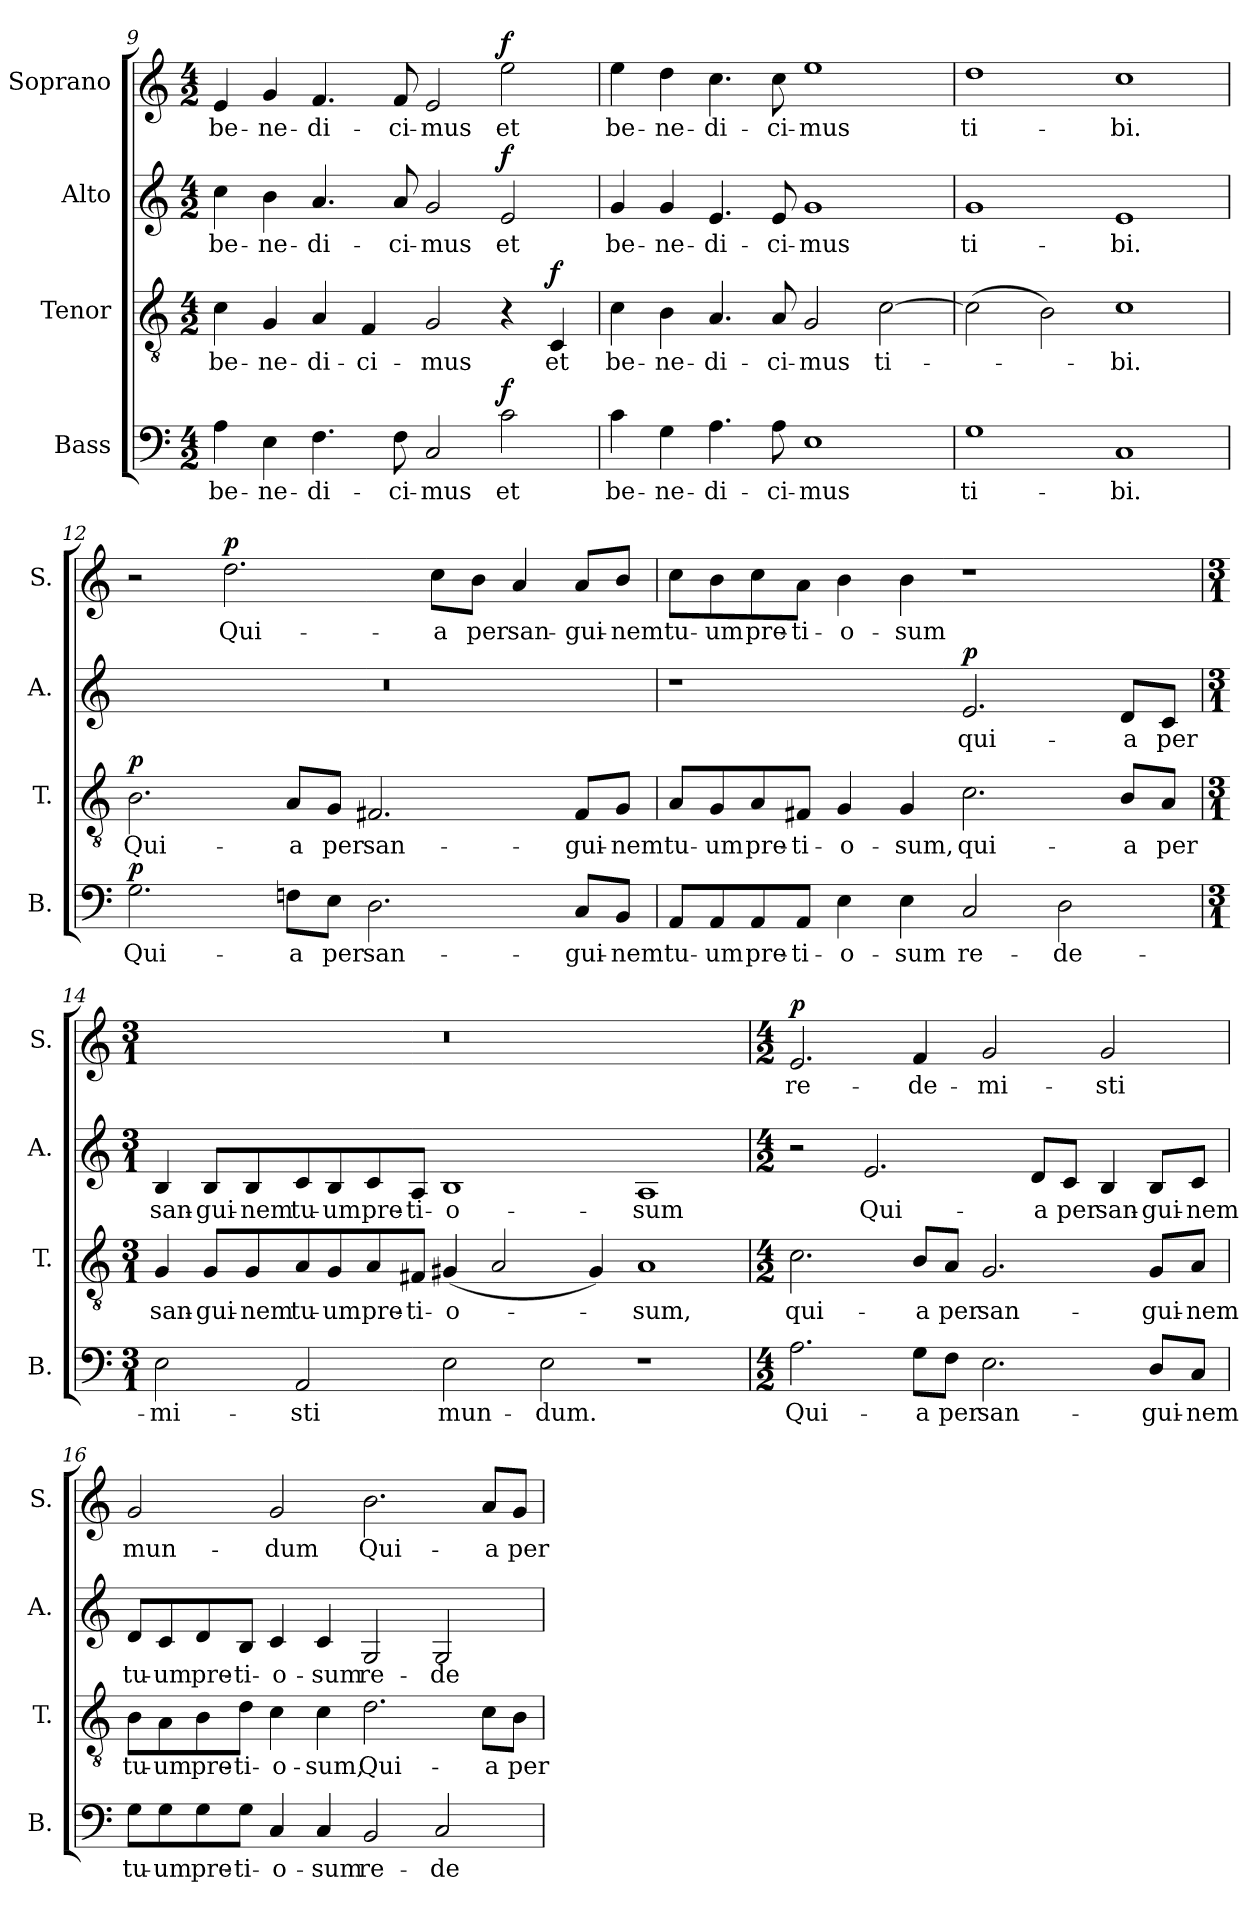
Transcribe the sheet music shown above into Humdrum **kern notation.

**kern	**text	**dynam	**kern	**text	**dynam	**kern	**text	**dynam	**kern	**text	**dynam
*part4	*part4	*part4	*part3	*part3	*part3	*part2	*part2	*part2	*part1	*part1	*part1
*staff4	*staff4	*staff4	*staff3	*staff3	*staff3	*staff2	*staff2	*staff2	*staff1	*staff1	*staff1
*I"Bass	*	*	*I"Tenor	*	*	*I"Alto	*	*	*I"Soprano	*	*
*I'B.	*	*	*I'T.	*	*	*I'A.	*	*	*I'S.	*	*
*clefF4	*	*	*clefGv2	*	*	*clefG2	*	*	*clefG2	*	*
*	*	*	*ITrd7c12	*	*	*	*	*	*	*	*
*k[]	*	*	*k[]	*	*	*k[]	*	*	*k[]	*	*
*C:	*	*	*C:	*	*	*C:	*	*	*C:	*	*
*M4/2	*	*	*M4/2	*	*	*M4/2	*	*	*M4/2	*	*
=9	=9	=9	=9	=9	=9	=9	=9	=9	=9	=9	=9
!	!LO:LY:b	!	!	!LO:LY:b	!	!	!LO:LY:b	!	!	!LO:LY:b	!
4A\	be-	.	4C\	be-	.	4cc\	be-	.	4e/	be-	.
!	!LO:LY:b	!	!	!LO:LY:b	!	!	!LO:LY:b	!	!	!LO:LY:b	!
4E\	-ne-	.	4GG/	-ne-	.	4b\	-ne-	.	4g/	-ne-	.
!	!LO:LY:b	!	!	!LO:LY:b	!	!	!LO:LY:b	!	!	!LO:LY:b	!
4.F\	-di-	.	4AA/	-di-	.	4.a/	-di-	.	4.f/	-di-	.
!	!	!	!	!LO:LY:b	!	!	!	!	!	!	!
.	.	.	4FF/	-ci-	.	.	.	.	.	.	.
!	!LO:LY:b	!	!	!	!	!	!LO:LY:b	!	!	!LO:LY:b	!
8F\	-ci-	.	.	.	.	8a/	-ci-	.	8f/	-ci-	.
!	!LO:LY:b	!	!	!LO:LY:b	!	!	!LO:LY:b	!	!	!LO:LY:b	!
2C/	-mus	.	2GG/	-mus	.	2g/	-mus	.	2e/	-mus	.
!	!LO:LY:b	!LO:DY:a	!	!	!	!	!LO:LY:b	!LO:DY:a	!	!LO:LY:b	!LO:DY:a
2c\	et	f	4r	.	.	2e/	et	f	2ee\	et	f
!	!	!	!	!LO:LY:b	!LO:DY:a	!	!	!	!	!	!
.	.	.	4CC/	et	f	.	.	.	.	.	.
!!LO:PB:g=z
=10	=10	=10	=10	=10	=10	=10	=10	=10	=10	=10	=10
!	!LO:LY:b	!	!	!LO:LY:b	!	!	!LO:LY:b	!	!	!LO:LY:b	!
4c\	be-	.	4C\	be-	.	4g/	be-	.	4ee\	be-	.
!	!LO:LY:b	!	!	!LO:LY:b	!	!	!LO:LY:b	!	!	!LO:LY:b	!
4G\	-ne-	.	4BB\	-ne-	.	4g/	-ne-	.	4dd\	-ne-	.
!	!LO:LY:b	!	!	!LO:LY:b	!	!	!LO:LY:b	!	!	!LO:LY:b	!
4.A\	-di-	.	4.AA/	-di-	.	4.e/	-di-	.	4.cc\	-di-	.
!	!LO:LY:b	!	!	!LO:LY:b	!	!	!LO:LY:b	!	!	!LO:LY:b	!
8A\	-ci-	.	8AA/	-ci-	.	8e/	-ci-	.	8cc\	-ci-	.
!	!LO:LY:b	!	!	!LO:LY:b	!	!	!LO:LY:b	!	!	!LO:LY:b	!
1E	-mus	.	2GG/	-mus	.	1g	-mus	.	1ee	-mus	.
!	!	!	!	!LO:LY:b	!	!	!	!	!	!	!
.	.	.	[>2C\	ti-	.	.	.	.	.	.	.
=11	=11	=11	=11	=11	=11	=11	=11	=11	=11	=11	=11
!	!LO:LY:b	!	!	!	!	!	!LO:LY:b	!	!	!LO:LY:b	!
1G	ti-	.	(>2C\]	.	.	1g	ti-	.	1dd	ti-	.
.	.	.	2BB\)	.	.	.	.	.	.	.	.
!	!LO:LY:b	!	!	!LO:LY:b	!	!	!LO:LY:b	!	!	!LO:LY:b	!
1C	-bi.	.	1C	-bi.	.	1e	-bi.	.	1cc	-bi.	.
=12	=12	=12	=12	=12	=12	=12	=12	=12	=12	=12	=12
!	!LO:LY:b	!LO:DY:a	!	!LO:LY:b	!LO:DY:a	!LO:N:vis=1	!	!	!	!	!
2.G\	Qui-	p	2.BB\	Qui-	p	0r	.	.	2r	.	.
!	!	!	!	!	!	!	!	!	!	!LO:LY:b	!LO:DY:a
.	.	.	.	.	.	.	.	.	2.dd\	Qui-	p
!	!LO:LY:b	!	!	!LO:LY:b	!	!	!	!	!	!	!
8Fn\L	-a	.	8AA/L	-a	.	.	.	.	.	.	.
!	!LO:LY:b	!	!	!LO:LY:b	!	!	!	!	!	!	!
8E\J	per	.	8GG/J	per	.	.	.	.	.	.	.
!	!LO:LY:b	!	!	!LO:LY:b	!	!	!	!	!	!	!
2.D\	san-	.	2.FF#X/	san-	.	.	.	.	.	.	.
!	!	!	!	!	!	!	!	!	!	!LO:LY:b	!
.	.	.	.	.	.	.	.	.	8cc\L	-a	.
!	!	!	!	!	!	!	!	!	!	!LO:LY:b	!
.	.	.	.	.	.	.	.	.	8b\J	per	.
!	!	!	!	!	!	!	!	!	!	!LO:LY:b	!
.	.	.	.	.	.	.	.	.	4a/	san-	.
!	!LO:LY:b	!	!	!LO:LY:b	!	!	!	!	!	!LO:LY:b	!
8C/L	-gui-	.	8FF#/L	-gui-	.	.	.	.	8a/L	-gui-	.
!	!LO:LY:b	!	!	!LO:LY:b	!	!	!	!	!	!LO:LY:b	!
8BB/J	-nem	.	8GG/J	-nem	.	.	.	.	8b/J	-nem	.
=13	=13	=13	=13	=13	=13	=13	=13	=13	=13	=13	=13
!	!LO:LY:b	!	!	!LO:LY:b	!	!	!	!	!	!LO:LY:b	!
8AA/L	tu-	.	8AA/L	tu-	.	1r	.	.	8cc\L	tu-	.
!	!LO:LY:b	!	!	!LO:LY:b	!	!	!	!	!	!LO:LY:b	!
8AA/	-um	.	8GG/	-um	.	.	.	.	8b\	-um	.
!	!LO:LY:b	!	!	!LO:LY:b	!	!	!	!	!	!LO:LY:b	!
8AA/	pre-	.	8AA/	pre-	.	.	.	.	8cc\	pre-	.
!	!LO:LY:b	!	!	!LO:LY:b	!	!	!	!	!	!LO:LY:b	!
8AA/J	-ti-	.	8FF#X/J	-ti-	.	.	.	.	8a\J	-ti-	.
!	!LO:LY:b	!	!	!LO:LY:b	!	!	!	!	!	!LO:LY:b	!
4E\	-o-	.	4GG/	-o-	.	.	.	.	4b\	-o-	.
!	!LO:LY:b	!	!	!LO:LY:b	!	!	!	!	!	!LO:LY:b	!
4E\	-sum	.	4GG/	-sum,	.	.	.	.	4b\	-sum	.
!	!LO:LY:b	!	!	!LO:LY:b	!	!	!LO:LY:b	!LO:DY:a	!	!	!
2C/	re-	.	2.C\	qui-	.	2.e/	qui-	p	1r	.	.
!	!LO:LY:b	!	!	!	!	!	!	!	!	!	!
2D\	-de-	.	.	.	.	.	.	.	.	.	.
!	!	!	!	!LO:LY:b	!	!	!LO:LY:b	!	!	!	!
.	.	.	8BB/L	-a	.	8d/L	-a	.	.	.	.
!	!	!	!	!LO:LY:b	!	!	!LO:LY:b	!	!	!	!
.	.	.	8AA/J	per	.	8c/J	per	.	.	.	.
!!LO:LB:g=z
=14	=14	=14	=14	=14	=14	=14	=14	=14	=14	=14	=14
*M3/1	*	*	*M3/1	*	*	*M3/1	*	*	*M3/1	*	*
!	!LO:LY:b	!	!	!LO:LY:b	!	!	!LO:LY:b	!	!LO:N:vis=1	!	!
2E\	-mi-	.	4GG/	san-	.	4B/	san-	.	0.r	.	.
!	!	!	!	!LO:LY:b	!	!	!LO:LY:b	!	!	!	!
.	.	.	8GG/L	-gui-	.	8B/L	-gui-	.	.	.	.
!	!	!	!	!LO:LY:b	!	!	!LO:LY:b	!	!	!	!
.	.	.	8GG/	-nem	.	8B/	-nem	.	.	.	.
!	!LO:LY:b	!	!	!LO:LY:b	!	!	!LO:LY:b	!	!	!	!
2AA/	-sti	.	8AA/	tu-	.	8c/	tu-	.	.	.	.
!	!	!	!	!LO:LY:b	!	!	!LO:LY:b	!	!	!	!
.	.	.	8GG/	-um	.	8B/	-um	.	.	.	.
!	!	!	!	!LO:LY:b	!	!	!LO:LY:b	!	!	!	!
.	.	.	8AA/	pre-	.	8c/	pre-	.	.	.	.
!	!	!	!	!LO:LY:b	!	!	!LO:LY:b	!	!	!	!
.	.	.	8FF#X/J	-ti-	.	8A/J	-ti-	.	.	.	.
!	!LO:LY:b	!	!	!LO:LY:b	!	!	!LO:LY:b	!	!	!	!
2E\	mun-	.	(<4GG#X/	-o-	.	1B	-o-	.	.	.	.
.	.	.	2AA/	.	.	.	.	.	.	.	.
!	!LO:LY:b	!	!	!	!	!	!	!	!	!	!
2E\	-dum.	.	.	.	.	.	.	.	.	.	.
.	.	.	4GG#/)	.	.	.	.	.	.	.	.
!	!	!	!	!LO:LY:b	!	!	!LO:LY:b	!	!	!	!
1r	.	.	1AA	-sum,	.	1A	-sum	.	.	.	.
=15	=15	=15	=15	=15	=15	=15	=15	=15	=15	=15	=15
*M4/2	*	*	*M4/2	*	*	*M4/2	*	*	*M4/2	*	*
!	!LO:LY:b	!	!	!LO:LY:b	!	!	!	!	!	!LO:LY:b	!LO:DY:a
2.A\	Qui-	.	2.C\	qui-	.	2r	.	.	2.e/	re-	p
!	!	!	!	!	!	!	!LO:LY:b	!	!	!	!
.	.	.	.	.	.	2.e/	Qui-	.	.	.	.
!	!LO:LY:b	!	!	!LO:LY:b	!	!	!	!	!	!LO:LY:b	!
8G\L	-a	.	8BB/L	-a	.	.	.	.	4f/	-de-	.
!	!LO:LY:b	!	!	!LO:LY:b	!	!	!	!	!	!	!
8F\J	per	.	8AA/J	per	.	.	.	.	.	.	.
!	!LO:LY:b	!	!	!LO:LY:b	!	!	!	!	!	!LO:LY:b	!
2.E\	san-	.	2.GG/	san-	.	.	.	.	2g/	-mi-	.
!	!	!	!	!	!	!	!LO:LY:b	!	!	!	!
.	.	.	.	.	.	8d/L	-a	.	.	.	.
!	!	!	!	!	!	!	!LO:LY:b	!	!	!	!
.	.	.	.	.	.	8c/J	per	.	.	.	.
!	!	!	!	!	!	!	!LO:LY:b	!	!	!LO:LY:b	!
.	.	.	.	.	.	4B/	san-	.	2g/	-sti	.
!	!LO:LY:b	!	!	!LO:LY:b	!	!	!LO:LY:b	!	!	!	!
8D/L	-gui-	.	8GG/L	-gui-	.	8B/L	-gui-	.	.	.	.
!	!LO:LY:b	!	!	!LO:LY:b	!	!	!LO:LY:b	!	!	!	!
8C/J	-nem	.	8AA/J	-nem	.	8c/J	-nem	.	.	.	.
!!LO:LB:g=z
=16	=16	=16	=16	=16	=16	=16	=16	=16	=16	=16	=16
!	!LO:LY:b	!	!	!LO:LY:b	!	!	!LO:LY:b	!	!	!LO:LY:b	!
8G\L	tu-	.	8BB\L	tu-	.	8d/L	tu-	.	2g/	mun-	.
!	!LO:LY:b	!	!	!LO:LY:b	!	!	!LO:LY:b	!	!	!	!
8G\	-um	.	8AA\	-um	.	8c/	-um	.	.	.	.
!	!LO:LY:b	!	!	!LO:LY:b	!	!	!LO:LY:b	!	!	!	!
8G\	pre-	.	8BB\	pre-	.	8d/	pre-	.	.	.	.
!	!LO:LY:b	!	!	!LO:LY:b	!	!	!LO:LY:b	!	!	!	!
8G\J	-ti-	.	8D\J	-ti-	.	8B/J	-ti-	.	.	.	.
!	!LO:LY:b	!	!	!LO:LY:b	!	!	!LO:LY:b	!	!	!LO:LY:b	!
4C/	-o-	.	4C\	-o-	.	4c/	-o-	.	2g/	-dum	.
!	!LO:LY:b	!	!	!LO:LY:b	!	!	!LO:LY:b	!	!	!	!
4C/	-sum	.	4C\	-sum,	.	4c/	-sum	.	.	.	.
!	!LO:LY:b	!	!	!LO:LY:b	!	!	!LO:LY:b	!	!	!LO:LY:b	!
2BB/	re-	.	2.D\	Qui-	.	2G/	re-	.	2.b\	Qui-	.
!	!LO:LY:b	!	!	!	!	!	!LO:LY:b	!	!	!	!
2C/	-de-	.	.	.	.	2G/	-de	.	.	.	.
!	!	!	!	!LO:LY:b	!	!	!	!	!	!LO:LY:b	!
.	.	.	8C\L	-a	.	.	.	.	8a/L	-a	.
!	!	!	!	!LO:LY:b	!	!	!	!	!	!LO:LY:b	!
.	.	.	8BB\J	per	.	.	.	.	8g/J	per	.
=	=	=	=	=	=	=	=	=	=	=	=
*-	*-	*-	*-	*-	*-	*-	*-	*-	*-	*-	*-
